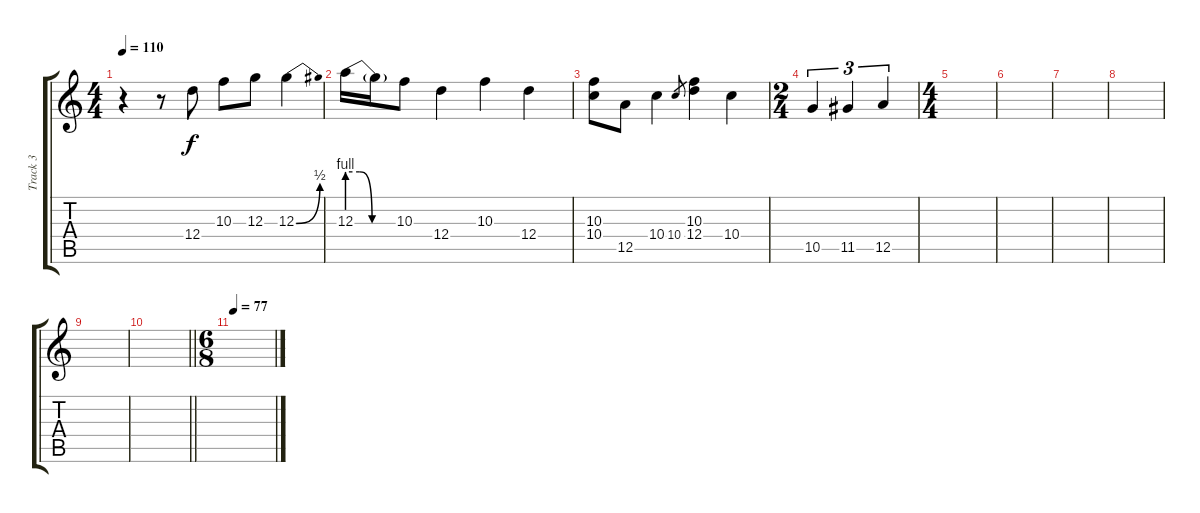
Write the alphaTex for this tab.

\track ("Track 3" "Track 3") {instrument electricguitarjazz}
\staff {score tabs}
\tuning (E4 B3 G3 D3 A2 D2) {hide}
\ts (4 4)
\tempo 110
\clef g2
\ks c
r.4{dy f} r.8 12.4.8 10.3.8 12.3.8 12.3{be (bend 0 0 60 2)}.4 |
12.3{be (custom 0 4 15 4 30 0 60 0)}.16 12.3{t}.16 10.3.8 12.4.4 10.3.4 12.4.4 |
(10.3 10.4).8 12.5.8 10.4.4 10.4.8{gr} (10.3 12.4).4 10.4.4 |
\ts (2 4)
10.5.4{tu (3 2)} 11.5.4{tu (3 2)} 12.5.4{tu (3 2)} |
\ts (4 4)
|
|
|
|
|
\barLineRight lightlight
|
\ts (6 8)
\tempo 77
